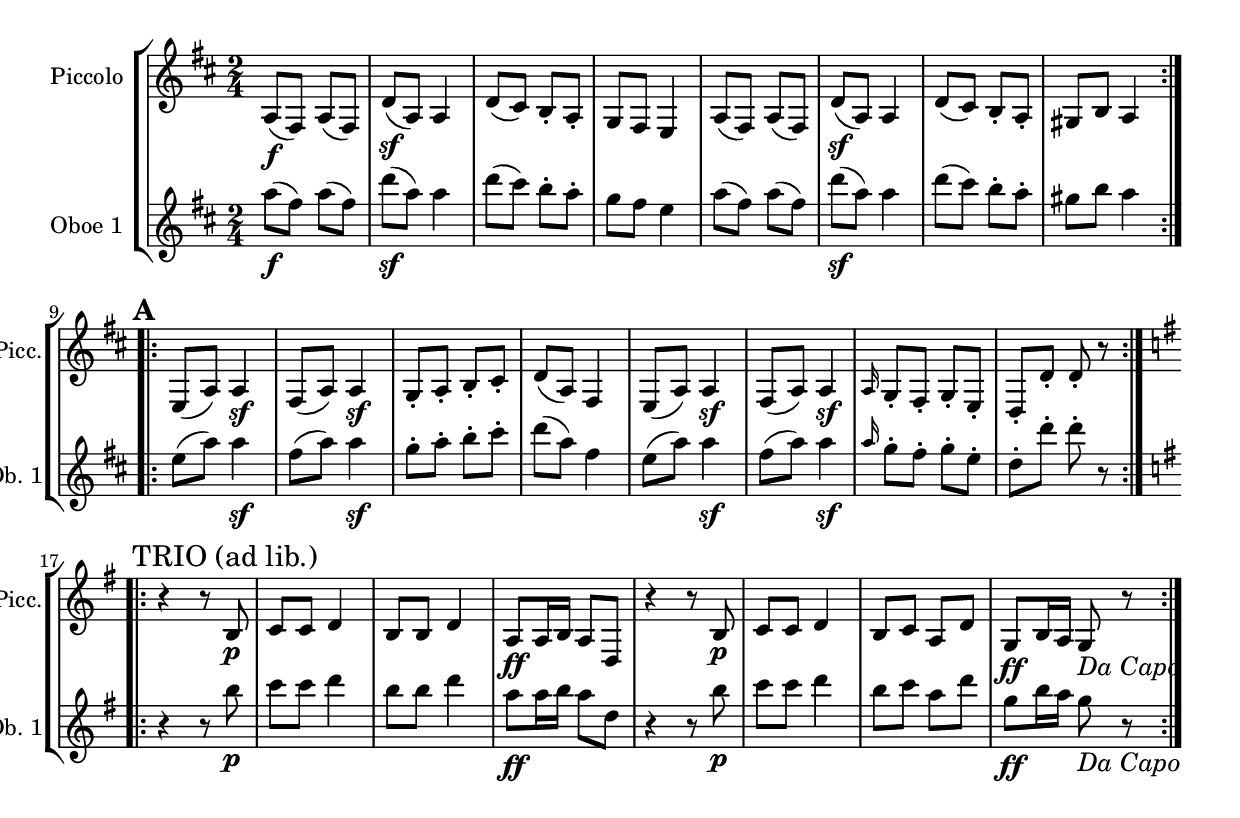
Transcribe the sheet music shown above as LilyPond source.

\version "2.18.2"
\language "english"

daCapo = \markup { \large \italic "Da Capo" }

global = {
  \markLengthOn
  \time 2/4
  \key d \major

  \repeat volta 2 {
    s2*8
  }
  \mark \default
  \repeat volta 2 {
    s2*8
  }
  \once \override Score.RehearsalMark #'self-alignment-X = #LEFT
  \mark "TRIO (ad lib.)"
  \key g \major
  \repeat volta 2 {
    s2*7
    s4 s4_\daCapo
  }
}

piccoloNotes = \transpose c c'' {
  \relative c' {
    \transposition c''
    \clef "treble"

    a8(\f fs) a( fs) |
    d'8(\sf a) a4 |
    d8( cs) b-. a-. |
    g8 fs e4 |
    a8( fs) a( fs) |
    d'8(\sf a) a4 |
    d8( cs) b-. a-. |
    gs8 b a4 |

    e8( a) a4\sf |
    fs8( a) a4\sf |
    g8-. a-. b-. cs-. |
    d8( a) fs4 |
    e8( a) a4\sf |
    fs8( a) a4\sf |
    \grace { a16 } g8-. fs-. g-. e-. |
    d8-. d'-. d-. r |

    r4 r8 b\p |
    c8 c d4 |
    b8 b d4 |
    a8\ff a16 b a8 d, |
    r4 r8 b'\p |
    c8 c d4 |
    b8 c a d |
    g,8\ff b16 a g8 r |
  }
}

oboeINotes = \relative c''' {
  \clef "treble"
  a8(\f fs) a( fs) |
  d'8(\sf a) a4 |
  d8( cs) b-. a-. |
  g8 fs e4 |
  a8( fs) a( fs) |
  d'8(\sf a) a4 |
  d8( cs) b-. a-. |
  gs8 b a4 |

  e8( a) a4\sf |
  fs8( a) a4\sf |
  g8-. a-. b-. cs-. |
  d8( a) fs4 |
  e8( a) a4\sf |
  fs8( a) a4\sf |
  \grace { a16 } g8-. fs-. g-. e-. |
  d8-. d'-. d-. r |

  r4 r8 b\p |
  c8 c d4 |
  b8 b d4 |
  a8\ff a16 b a8 d, |
  r4 r8 b'\p |
  c8 c d4 |
  b8 c a d |
  g,8\ff b16 a g8 r |
}


\score {
  <<
    \new StaffGroup = "picc_oboes" <<
      \new Staff = "Piccolo" {
        \set Staff.instrumentName = #"Piccolo"
        \set Staff.shortInstrumentName = #"Picc."
        \transpose c'' c {
          <<
            \global
            \piccoloNotes
          >>
        }
      }

      \new Staff = "Oboe 1" {
        \set Staff.instrumentName = #"Oboe 1"
        \set Staff.shortInstrumentName = #"Ob. 1"
        <<
          \global
          \oboeINotes
        >>
      }
    >>
  >>
}

